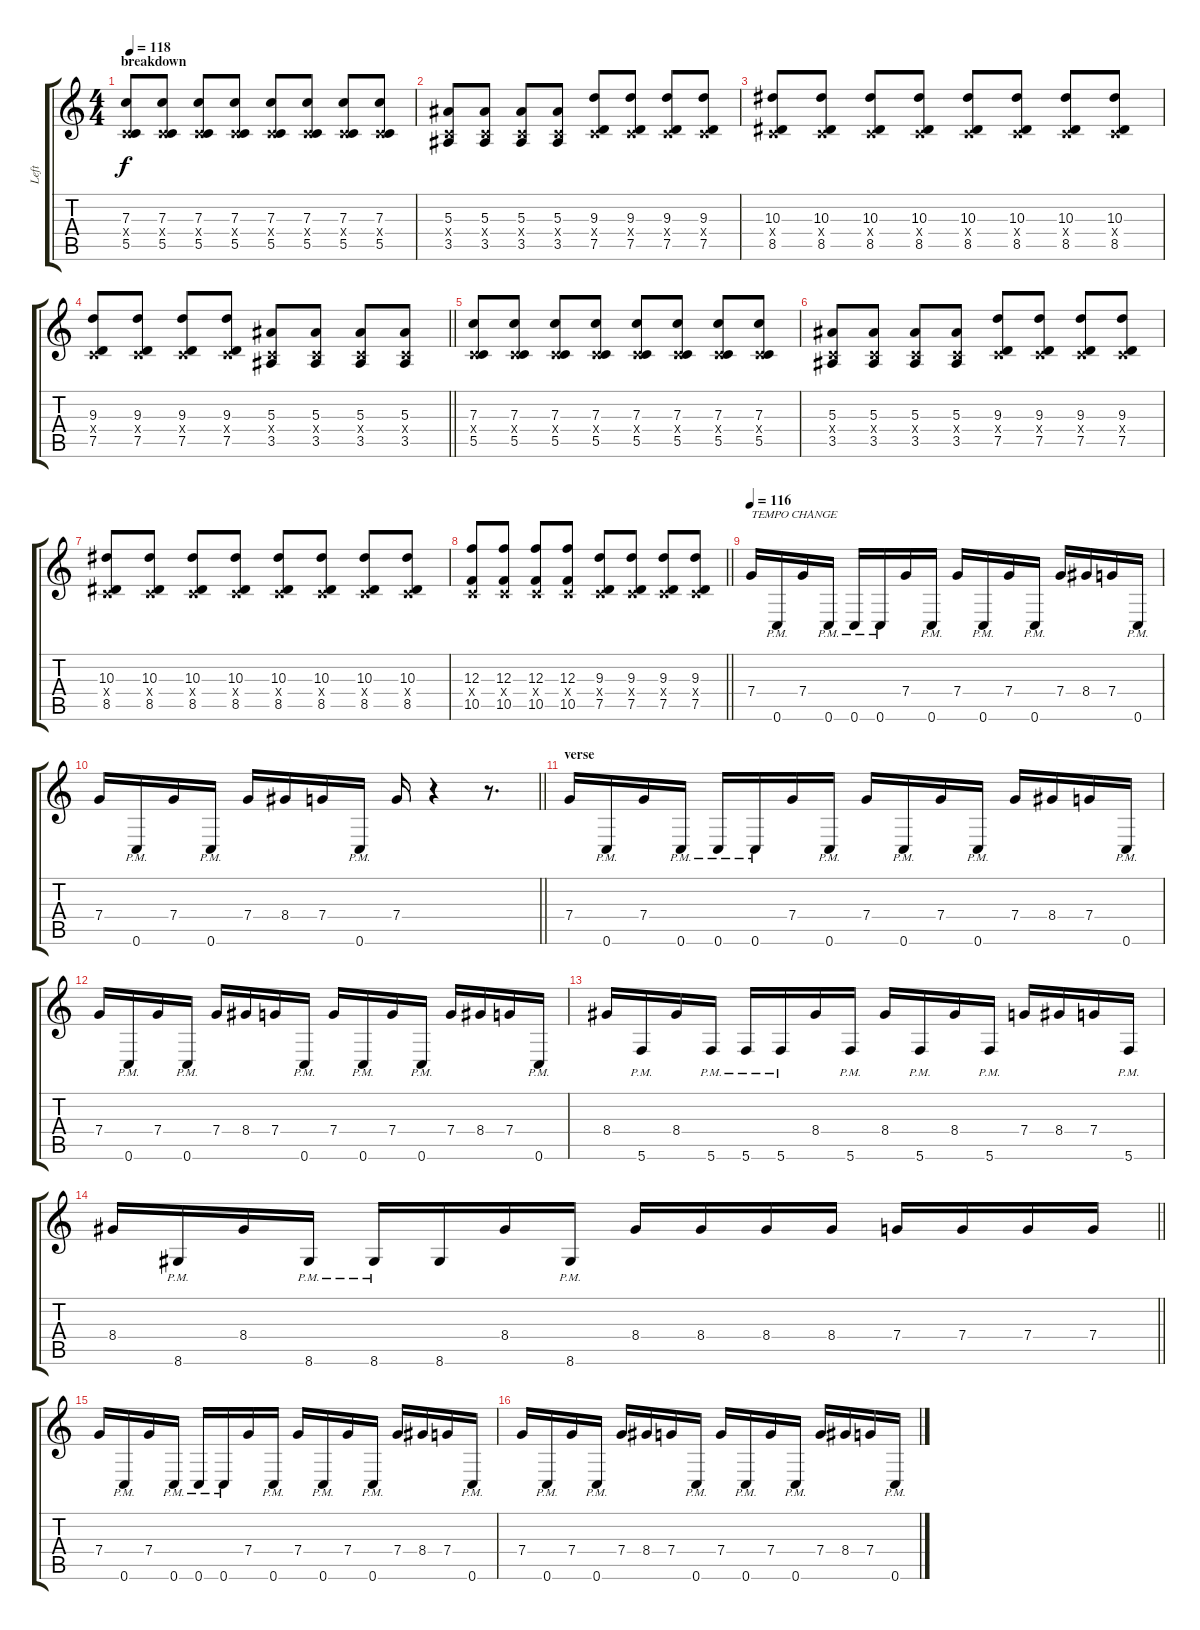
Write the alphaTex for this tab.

\track ("Left" "Left") {instrument overdrivenguitar}
\staff {score tabs}
\tuning (D4 A3 F3 C3 G2 C2) {hide}
\ts (4 4)
\section ("" "breakdown")
\tempo 118
\clef g2
\ks c
(7.3 0.4{x} 5.5).8{dy f} (7.3 0.4{x} 5.5).8 (7.3 0.4{x} 5.5).8 (7.3 0.4{x} 5.5).8 (7.3 0.4{x} 5.5).8 (7.3 0.4{x} 5.5).8 (7.3 0.4{x} 5.5).8 (7.3 0.4{x} 5.5).8 |
(5.3 0.4{x} 3.5).8 (5.3 0.4{x} 3.5).8 (5.3 0.4{x} 3.5).8 (5.3 0.4{x} 3.5).8 (9.3 0.4{x} 7.5).8 (9.3 0.4{x} 7.5).8 (9.3 0.4{x} 7.5).8 (9.3 0.4{x} 7.5).8 |
(10.3 0.4{x} 8.5).8 (10.3 0.4{x} 8.5).8 (10.3 0.4{x} 8.5).8 (10.3 0.4{x} 8.5).8 (10.3 0.4{x} 8.5).8 (10.3 0.4{x} 8.5).8 (10.3 0.4{x} 8.5).8 (10.3 0.4{x} 8.5).8 |
\barLineRight lightlight
(9.3 0.4{x} 7.5).8 (9.3 0.4{x} 7.5).8 (9.3 0.4{x} 7.5).8 (9.3 0.4{x} 7.5).8 (5.3 0.4{x} 3.5).8 (5.3 0.4{x} 3.5).8 (5.3 0.4{x} 3.5).8 (5.3 0.4{x} 3.5).8 |
(7.3 0.4{x} 5.5).8 (7.3 0.4{x} 5.5).8 (7.3 0.4{x} 5.5).8 (7.3 0.4{x} 5.5).8 (7.3 0.4{x} 5.5).8 (7.3 0.4{x} 5.5).8 (7.3 0.4{x} 5.5).8 (7.3 0.4{x} 5.5).8 |
(5.3 0.4{x} 3.5).8 (5.3 0.4{x} 3.5).8 (5.3 0.4{x} 3.5).8 (5.3 0.4{x} 3.5).8 (9.3 0.4{x} 7.5).8 (9.3 0.4{x} 7.5).8 (9.3 0.4{x} 7.5).8 (9.3 0.4{x} 7.5).8 |
(10.3 0.4{x} 8.5).8 (10.3 0.4{x} 8.5).8 (10.3 0.4{x} 8.5).8 (10.3 0.4{x} 8.5).8 (10.3 0.4{x} 8.5).8 (10.3 0.4{x} 8.5).8 (10.3 0.4{x} 8.5).8 (10.3 0.4{x} 8.5).8 |
\barLineRight lightlight
(12.3 0.4{x} 10.5).8 (12.3 0.4{x} 10.5).8 (12.3 0.4{x} 10.5).8 (12.3 0.4{x} 10.5).8 (9.3 0.4{x} 7.5).8 (9.3 0.4{x} 7.5).8 (9.3 0.4{x} 7.5).8 (9.3 0.4{x} 7.5).8 |
\tempo 116
7.4.16{txt "TEMPO CHANGE" volume 16} 0.6{pm}.16 7.4.16 0.6{pm}.16 0.6{pm}.16 0.6{pm}.16 7.4.16 0.6{pm}.16 7.4.16 0.6{pm}.16 7.4.16 0.6{pm}.16 7.4.16 8.4.16 7.4.16 0.6{pm}.16 |
\barLineRight lightlight
7.4.16 0.6{pm}.16 7.4.16 0.6{pm}.16 7.4.16 8.4.16 7.4.16 0.6{pm}.16 7.4.16 r.4 r.8{d} |
\section ("" "verse")
7.4.16 0.6{pm}.16 7.4.16 0.6{pm}.16 0.6{pm}.16 0.6{pm}.16 7.4.16 0.6{pm}.16 7.4.16 0.6{pm}.16 7.4.16 0.6{pm}.16 7.4.16 8.4.16 7.4.16 0.6{pm}.16 |
7.4.16 0.6{pm}.16 7.4.16 0.6{pm}.16 7.4.16 8.4.16 7.4.16 0.6{pm}.16 7.4.16 0.6{pm}.16 7.4.16 0.6{pm}.16 7.4.16 8.4.16 7.4.16 0.6{pm}.16 |
8.4.16 5.6{pm}.16 8.4.16 5.6{pm}.16 5.6{pm}.16 5.6{pm}.16 8.4.16 5.6{pm}.16 8.4.16 5.6{pm}.16 8.4.16 5.6{pm}.16 7.4.16 8.4.16 7.4.16 5.6{pm}.16 |
\barLineRight lightlight
8.4.16 8.6{pm}.16 8.4.16 8.6{pm}.16 8.6{pm}.16 8.6.16 8.4.16 8.6{pm}.16 8.4.16 8.4.16 8.4.16 8.4.16 7.4.16 7.4.16 7.4.16 7.4.16 |
7.4.16 0.6{pm}.16 7.4.16 0.6{pm}.16 0.6{pm}.16 0.6{pm}.16 7.4.16 0.6{pm}.16 7.4.16 0.6{pm}.16 7.4.16 0.6{pm}.16 7.4.16 8.4.16 7.4.16 0.6{pm}.16 |
7.4.16 0.6{pm}.16 7.4.16 0.6{pm}.16 7.4.16 8.4.16 7.4.16 0.6{pm}.16 7.4.16 0.6{pm}.16 7.4.16 0.6{pm}.16 7.4.16 8.4.16 7.4.16 0.6{pm}.16
